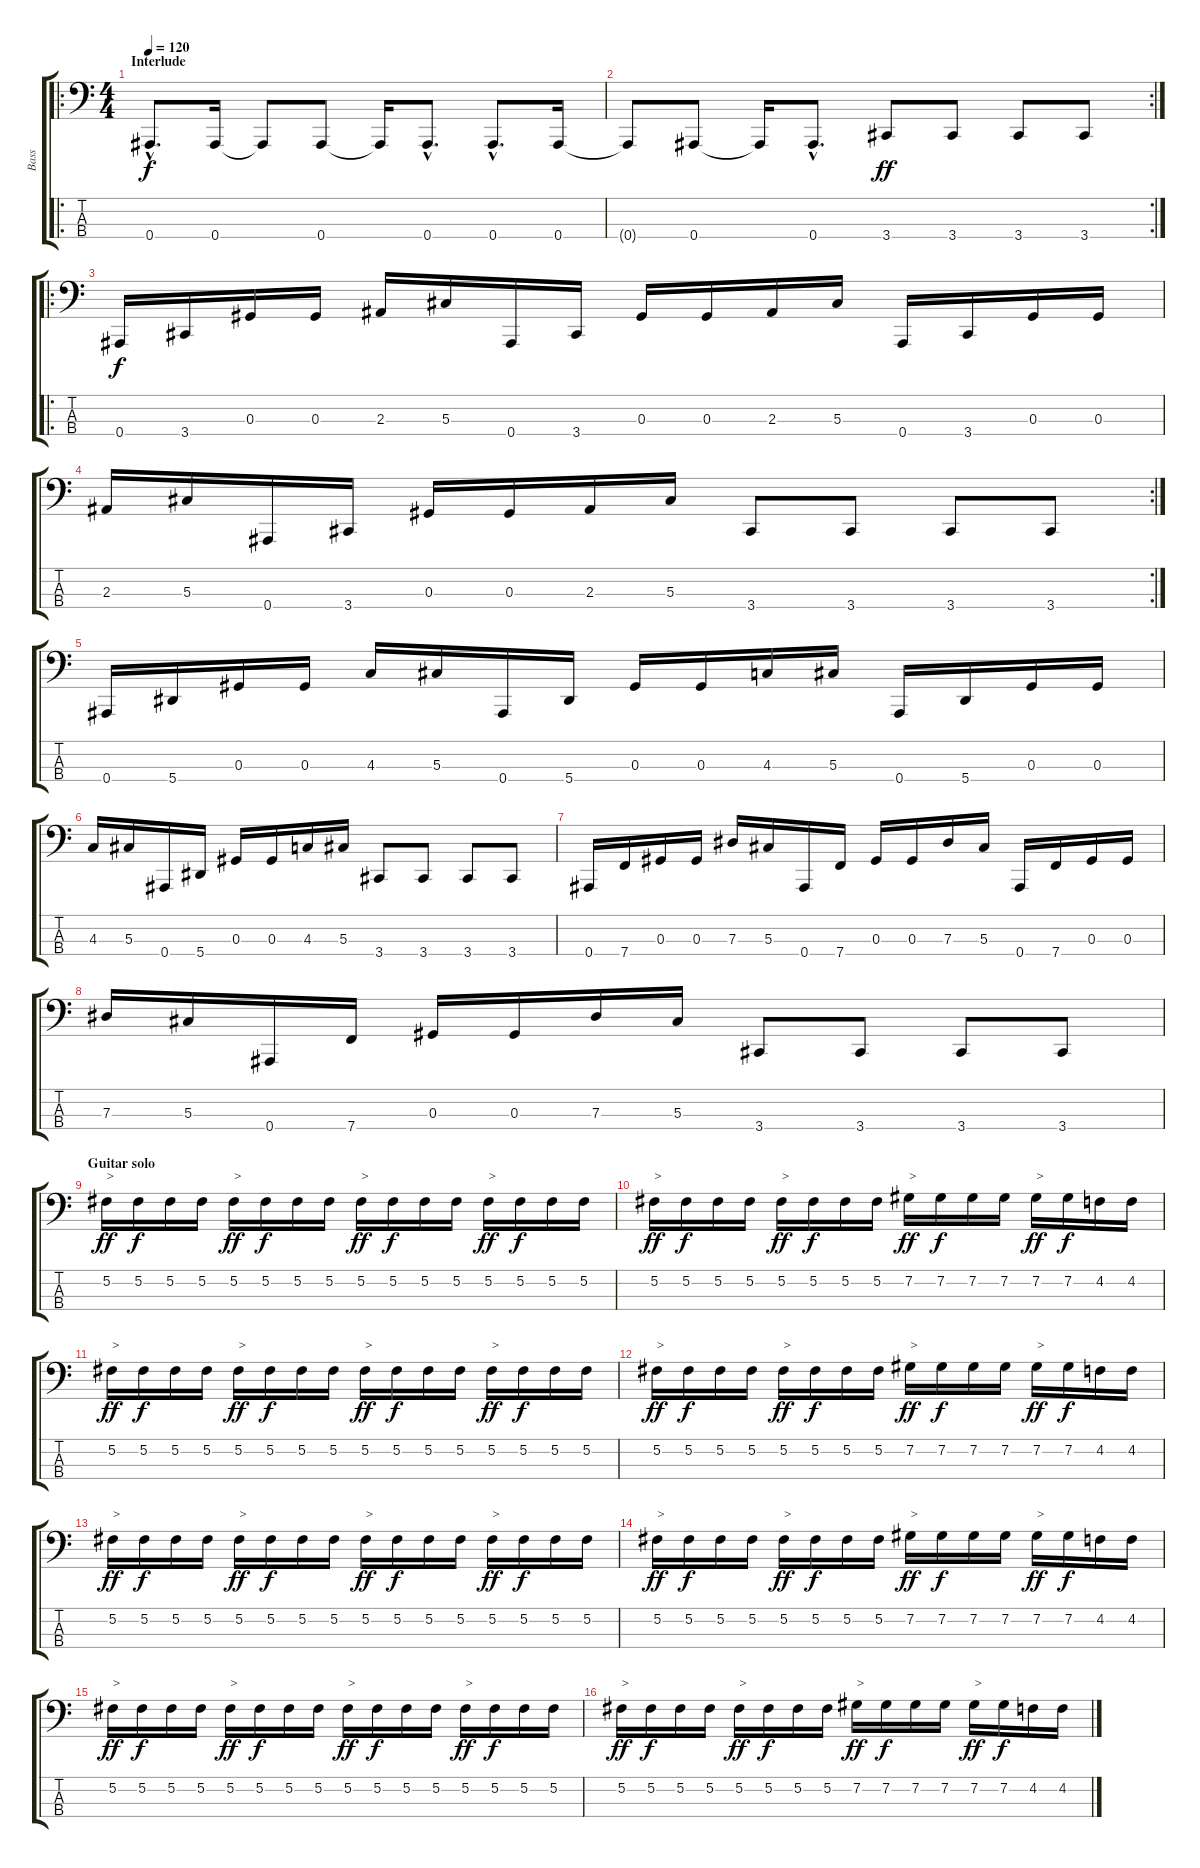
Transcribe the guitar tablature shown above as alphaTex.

\track ("Bass" "Bass") {instrument electricbassfinger}
\staff {score tabs}
\tuning (Gb2 Db2 Ab1 Bb0) {hide}
\ro
\ts (4 4)
\section ("" "Interlude")
\tempo 120
\clef f4
\ks c
0.4{hac}.8{d dy f} 0.4.16 0.4{t}.8 0.4.8 0.4{t}.16 0.4{hac}.8{d} 0.4{hac}.8{d} 0.4.16 |
\rc 2
0.4{t}.8 0.4.8 0.4{t}.16 0.4{hac}.8{d} 3.4.8{dy ff} 3.4.8 3.4.8 3.4.8 |
\ro
0.4.16{dy f} 3.4.16 0.3.16 0.3.16 2.3.16 5.3.16 0.4.16 3.4.16 0.3.16 0.3.16 2.3.16 5.3.16 0.4.16 3.4.16 0.3.16 0.3.16 |
\rc 2
2.3.16 5.3.16 0.4.16 3.4.16 0.3.16 0.3.16 2.3.16 5.3.16 3.4.8 3.4.8 3.4.8 3.4.8 |
0.4.16 5.4.16 0.3.16 0.3.16 4.3.16 5.3.16 0.4.16 5.4.16 0.3.16 0.3.16 4.3.16 5.3.16 0.4.16 5.4.16 0.3.16 0.3.16 |
4.3.16 5.3.16 0.4.16 5.4.16 0.3.16 0.3.16 4.3.16 5.3.16 3.4.8 3.4.8 3.4.8 3.4.8 |
0.4.16 7.4.16 0.3.16 0.3.16 7.3.16 5.3.16 0.4.16 7.4.16 0.3.16 0.3.16 7.3.16 5.3.16 0.4.16 7.4.16 0.3.16 0.3.16 |
7.3.16 5.3.16 0.4.16 7.4.16 0.3.16 0.3.16 7.3.16 5.3.16 3.4.8 3.4.8 3.4.8 3.4.8 |
\section ("" "Guitar solo")
5.2.16{txt ">" dy ff} 5.2.16{dy f} 5.2.16 5.2.16 5.2.16{txt ">" dy ff} 5.2.16{dy f} 5.2.16 5.2.16 5.2.16{txt ">" dy ff} 5.2.16{dy f} 5.2.16 5.2.16 5.2.16{txt ">" dy ff} 5.2.16{dy f} 5.2.16 5.2.16 |
5.2.16{txt ">" dy ff} 5.2.16{dy f} 5.2.16 5.2.16 5.2.16{txt ">" dy ff} 5.2.16{dy f} 5.2.16 5.2.16 7.2.16{txt ">" dy ff} 7.2.16{dy f} 7.2.16 7.2.16 7.2.16{txt ">" dy ff} 7.2.16{dy f} 4.2.16 4.2.16 |
5.2.16{txt ">" dy ff} 5.2.16{dy f} 5.2.16 5.2.16 5.2.16{txt ">" dy ff} 5.2.16{dy f} 5.2.16 5.2.16 5.2.16{txt ">" dy ff} 5.2.16{dy f} 5.2.16 5.2.16 5.2.16{txt ">" dy ff} 5.2.16{dy f} 5.2.16 5.2.16 |
5.2.16{txt ">" dy ff} 5.2.16{dy f} 5.2.16 5.2.16 5.2.16{txt ">" dy ff} 5.2.16{dy f} 5.2.16 5.2.16 7.2.16{txt ">" dy ff} 7.2.16{dy f} 7.2.16 7.2.16 7.2.16{txt ">" dy ff} 7.2.16{dy f} 4.2.16 4.2.16 |
5.2.16{txt ">" dy ff} 5.2.16{dy f} 5.2.16 5.2.16 5.2.16{txt ">" dy ff} 5.2.16{dy f} 5.2.16 5.2.16 5.2.16{txt ">" dy ff} 5.2.16{dy f} 5.2.16 5.2.16 5.2.16{txt ">" dy ff} 5.2.16{dy f} 5.2.16 5.2.16 |
5.2.16{txt ">" dy ff} 5.2.16{dy f} 5.2.16 5.2.16 5.2.16{txt ">" dy ff} 5.2.16{dy f} 5.2.16 5.2.16 7.2.16{txt ">" dy ff} 7.2.16{dy f} 7.2.16 7.2.16 7.2.16{txt ">" dy ff} 7.2.16{dy f} 4.2.16 4.2.16 |
5.2.16{txt ">" dy ff} 5.2.16{dy f} 5.2.16 5.2.16 5.2.16{txt ">" dy ff} 5.2.16{dy f} 5.2.16 5.2.16 5.2.16{txt ">" dy ff} 5.2.16{dy f} 5.2.16 5.2.16 5.2.16{txt ">" dy ff} 5.2.16{dy f} 5.2.16 5.2.16 |
5.2.16{txt ">" dy ff} 5.2.16{dy f} 5.2.16 5.2.16 5.2.16{txt ">" dy ff} 5.2.16{dy f} 5.2.16 5.2.16 7.2.16{txt ">" dy ff} 7.2.16{dy f} 7.2.16 7.2.16 7.2.16{txt ">" dy ff} 7.2.16{dy f} 4.2.16 4.2.16
